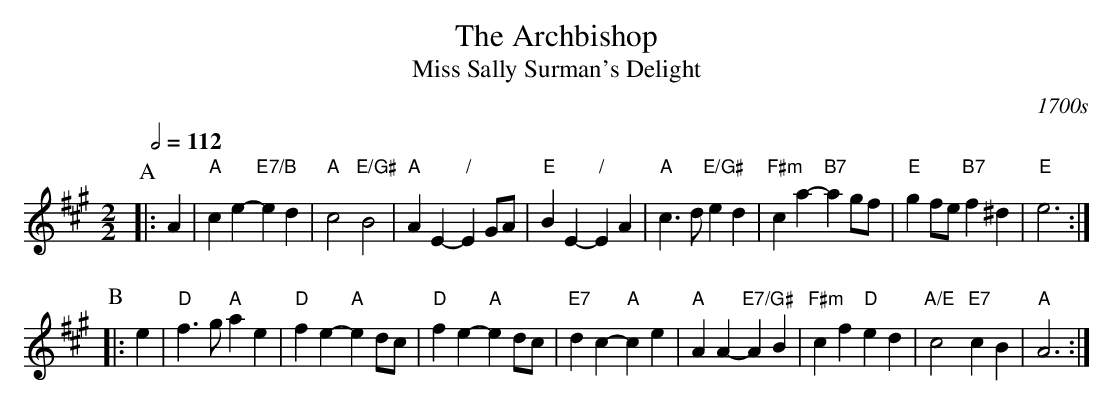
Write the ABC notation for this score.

X:1
T:The Archbishop
T:Miss Sally Surman's Delight
C:1700s
L:1/4
M:2/2
Q:1/2=112
K:A
P:A
|: A | "A"ce- "E7/B"ed | "A"c2 "E/G#"B2 | "A"AE- "/"EG/A/ | "E"BE- "/"EA |\
"A"c3/d/ "E/G#"ed | "F#m"ca- "B7"ag/f/ | "E"gf/e/ "B7"f^d | "E"e3 :|
P:B
|: e | "D"f3/g/ "A"ae | "D"fe- "A"ed/c/ | "D"fe- "A"ed/c/ | "E7"dc- "A"ce |\
"A"AA- "E7/G#"AB | "F#m"cf "D"ed | "A/E"c2 "E7"cB | "A"A3 :|
